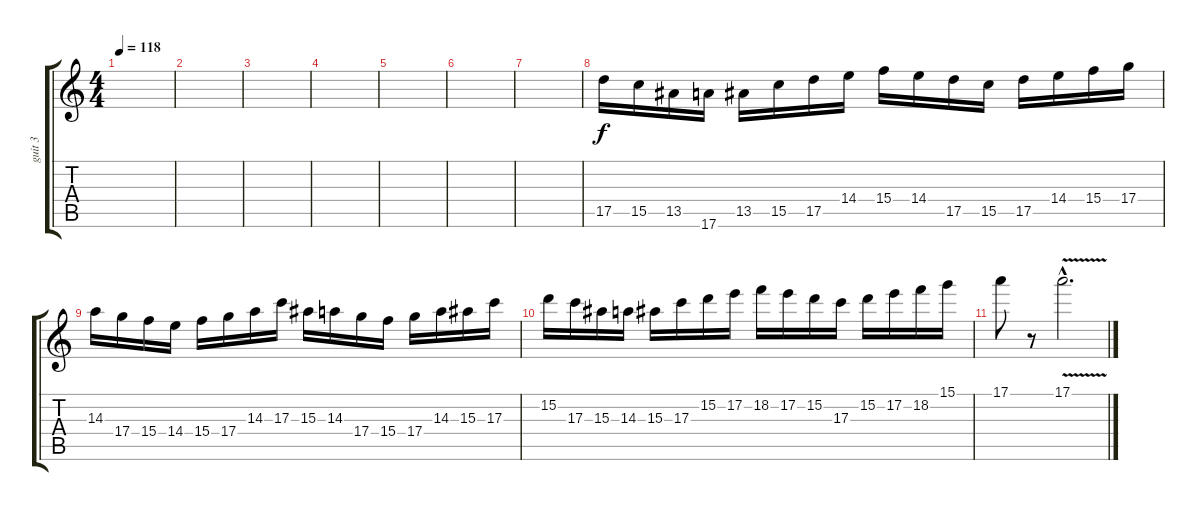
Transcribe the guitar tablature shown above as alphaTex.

\track ("guit 3" "guit 3") {instrument distortionguitar}
\staff {score tabs}
\tuning (E4 B3 G3 D3 A2 E2) {hide}
\ts (4 4)
\tempo 118
\clef g2
\ks c
|
|
|
|
|
|
|
17.5.16 15.5.16 13.5.16 17.6.16 13.5.16 15.5.16 17.5.16 14.4.16 15.4.16 14.4.16 17.5.16 15.5.16 17.5.16 14.4.16 15.4.16 17.4.16 |
14.3.16 17.4.16 15.4.16 14.4.16 15.4.16 17.4.16 14.3.16 17.3.16 15.3.16 14.3.16 17.4.16 15.4.16 17.4.16 14.3.16 15.3.16 17.3.16 |
15.2.16 17.3.16 15.3.16 14.3.16 15.3.16 17.3.16 15.2.16 17.2.16 18.2.16 17.2.16 15.2.16 17.3.16 15.2.16 17.2.16 18.2.16 15.1.16 |
17.1.8 r.8 17.1{v hac}.2{d}
